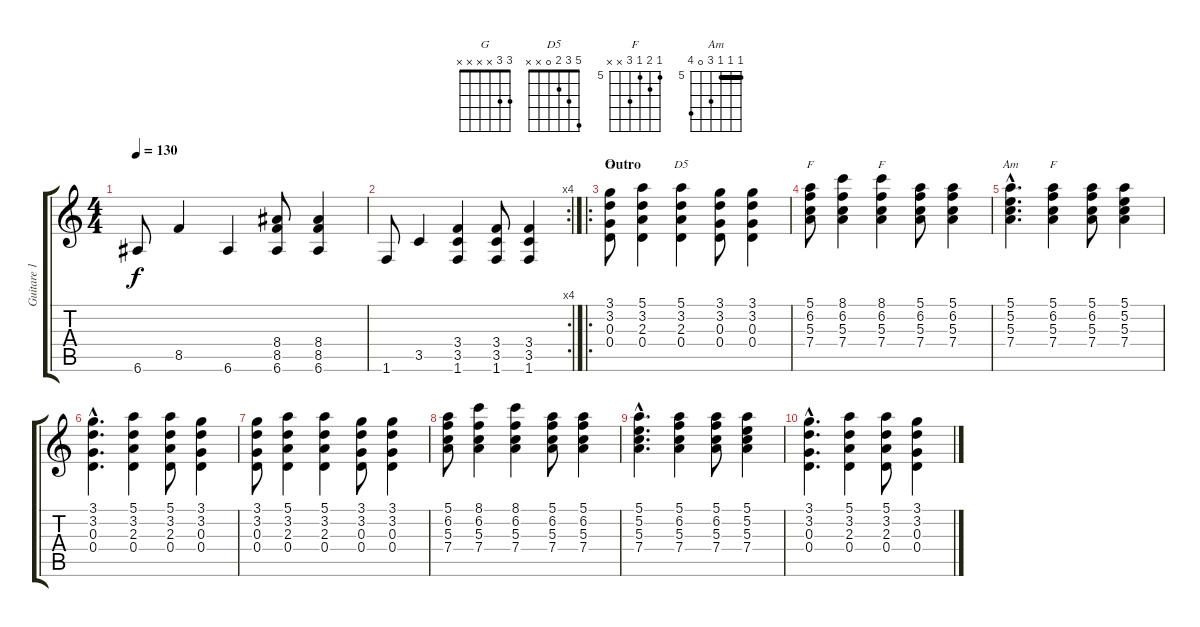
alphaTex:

\track ("Guitare 1" "Guitare 1") {instrument electricguitarjazz}
\staff {score tabs}
\tuning (E4 B3 G3 D3 A2 E2) {hide}
\chord ("G" 3 3 x x x x)
\chord ("D5" 5 3 2 0 x x)
\chord ("F" 5 6 5 x x x) {firstfret 5}
\chord ("F" 8 6 5 x x x) {firstfret 5}
\chord ("Am" 5 5 5 7 0 8) {firstfret 5 barre 5}
\chord ("F" 5 6 5 7 x x) {firstfret 5}
\ts (4 4)
\tempo 130
\clef g2
\ks c
6.6.8{dy f} 8.5.4 6.6.4 (8.4 8.5 6.6).8 (8.4 8.5 6.6).4 |
\rc 4
1.6.8 3.5.4 (3.4 3.5 1.6).4 (3.4 3.5 1.6).8 (3.4 3.5 1.6).4 |
\ro
\section ("" "Outro")
(3.1 3.2 0.3 0.4).8{ch "G"} (5.1 3.2 2.3 0.4).4 (5.1 3.2 2.3 0.4).4{ch "D5"} (3.1 3.2 0.3 0.4).8 (3.1 3.2 0.3 0.4).4 |
(5.1 6.2 5.3 7.4).8{ch "F"} (8.1 6.2 5.3 7.4).4 (8.1 6.2 5.3 7.4).4{ch "F"} (5.1 6.2 5.3 7.4).8 (5.1 6.2 5.3 7.4).4 |
(5.1{hac} 5.2{hac} 5.3 7.4{hac}).4{d ch "Am"} (5.1 6.2 5.3 7.4).4{ch "F"} (5.1 6.2 5.3 7.4).8 (5.1 5.2 5.3 7.4).4 |
(3.1{hac} 3.2{hac} 0.3{hac} 0.4{hac}).4{d} (5.1 3.2 2.3 0.4).4 (5.1 3.2 2.3 0.4).8 (3.1 3.2 0.3 0.4).4 |
(3.1 3.2 0.3 0.4).8 (5.1 3.2 2.3 0.4).4 (5.1 3.2 2.3 0.4).4 (3.1 3.2 0.3 0.4).8 (3.1 3.2 0.3 0.4).4 |
(5.1 6.2 5.3 7.4).8 (8.1 6.2 5.3 7.4).4 (8.1 6.2 5.3 7.4).4 (5.1 6.2 5.3 7.4).8 (5.1 6.2 5.3 7.4).4 |
(5.1{hac} 5.2{hac} 5.3 7.4{hac}).4{d} (5.1 6.2 5.3 7.4).4 (5.1 6.2 5.3 7.4).8 (5.1 5.2 5.3 7.4).4 |
(3.1{hac} 3.2{hac} 0.3{hac} 0.4{hac}).4{d} (5.1 3.2 2.3 0.4).4 (5.1 3.2 2.3 0.4).8 (3.1 3.2 0.3 0.4).4
